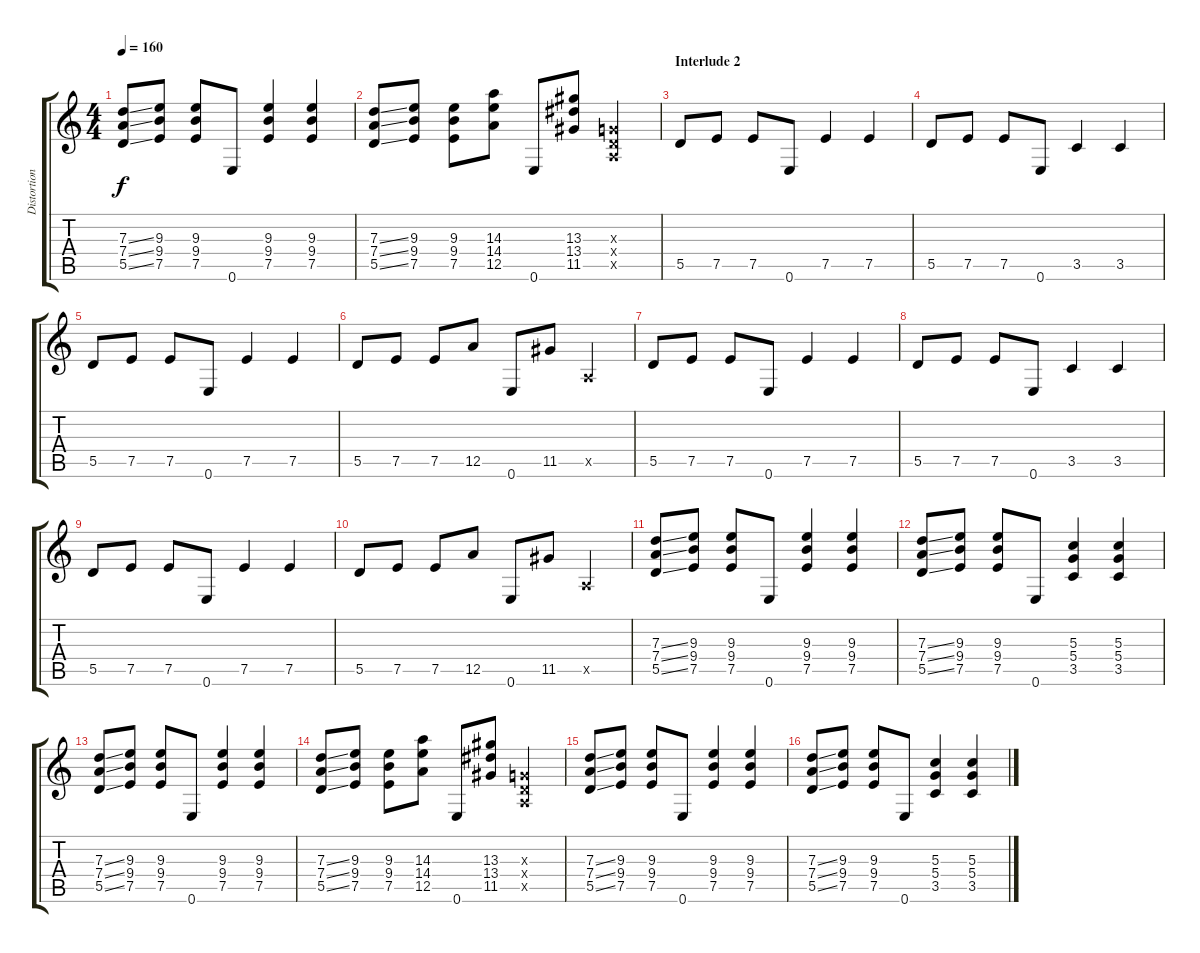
\track ("Distortion" "Distortion") {instrument distortionguitar}
\staff {score tabs}
\tuning (E4 B3 G3 D3 A2 E2) {hide}
\ts (4 4)
\tempo 160
\clef g2
\ks c
(7.3{ss} 7.4{ss} 5.5{ss}).8{dy f} (9.3 9.4 7.5).8 (9.3 9.4 7.5).8 0.6.8 (9.3 9.4 7.5).4 (9.3 9.4 7.5).4 |
(7.3{ss} 7.4{ss} 5.5{ss}).8 (9.3 9.4 7.5).8 (9.3 9.4 7.5).8 (14.3 14.4 12.5).8 0.6.8 (13.3 13.4 11.5).8 (0.3{x} 0.4{x} 0.5{x}).4 |
\section ("" "Interlude 2")
5.5.8 7.5.8 7.5.8 0.6.8 7.5.4 7.5.4 |
5.5.8 7.5.8 7.5.8 0.6.8 3.5.4 3.5.4 |
5.5.8 7.5.8 7.5.8 0.6.8 7.5.4 7.5.4 |
5.5.8 7.5.8 7.5.8 12.5.8 0.6.8 11.5.8 0.5{x}.4 |
5.5.8 7.5.8 7.5.8 0.6.8 7.5.4 7.5.4 |
5.5.8 7.5.8 7.5.8 0.6.8 3.5.4 3.5.4 |
5.5.8 7.5.8 7.5.8 0.6.8 7.5.4 7.5.4 |
5.5.8 7.5.8 7.5.8 12.5.8 0.6.8 11.5.8 0.5{x}.4 |
(7.3{ss} 7.4{ss} 5.5{ss}).8 (9.3 9.4 7.5).8 (9.3 9.4 7.5).8 0.6.8 (9.3 9.4 7.5).4 (9.3 9.4 7.5).4 |
(7.3{ss} 7.4{ss} 5.5{ss}).8 (9.3 9.4 7.5).8 (9.3 9.4 7.5).8 0.6.8 (5.3 5.4 3.5).4 (5.3 5.4 3.5).4 |
(7.3{ss} 7.4{ss} 5.5{ss}).8 (9.3 9.4 7.5).8 (9.3 9.4 7.5).8 0.6.8 (9.3 9.4 7.5).4 (9.3 9.4 7.5).4 |
(7.3{ss} 7.4{ss} 5.5{ss}).8 (9.3 9.4 7.5).8 (9.3 9.4 7.5).8 (14.3 14.4 12.5).8 0.6.8 (13.3 13.4 11.5).8 (0.3{x} 0.4{x} 0.5{x}).4 |
(7.3{ss} 7.4{ss} 5.5{ss}).8 (9.3 9.4 7.5).8 (9.3 9.4 7.5).8 0.6.8 (9.3 9.4 7.5).4 (9.3 9.4 7.5).4 |
(7.3{ss} 7.4{ss} 5.5{ss}).8 (9.3 9.4 7.5).8 (9.3 9.4 7.5).8 0.6.8 (5.3 5.4 3.5).4 (5.3 5.4 3.5).4
